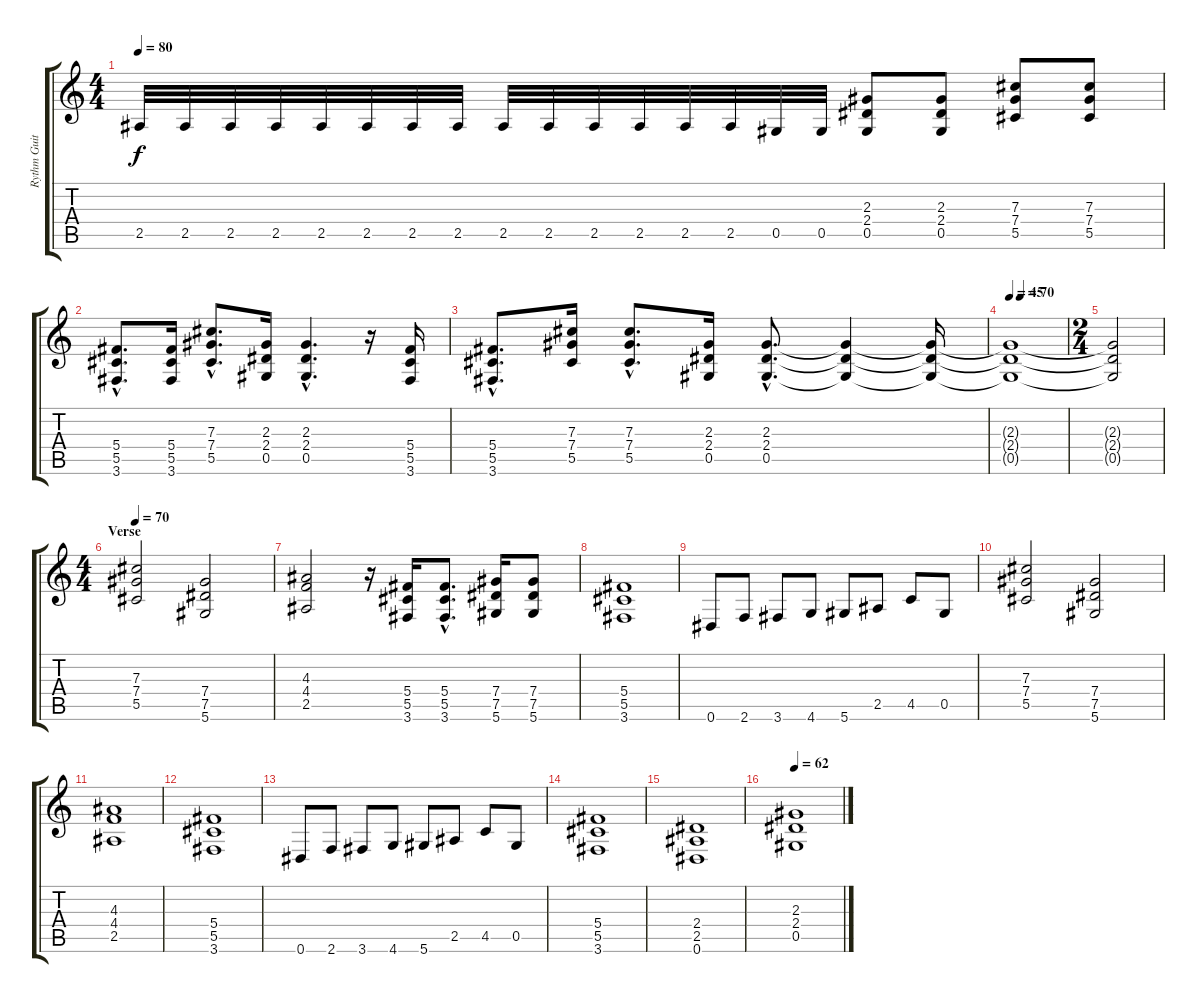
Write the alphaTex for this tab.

\track ("Rythm Guitar 1" "Rythm Guit") {instrument distortionguitar}
\staff {score tabs}
\tuning (Eb4 Bb3 Gb3 Db3 Ab2 Eb2) {hide}
\ts (4 4)
\tempo 80
\clef g2
\ks c
2.5.32{dy f} 2.5.32 2.5.32 2.5.32 2.5.32 2.5.32 2.5.32 2.5.32 2.5.32 2.5.32 2.5.32 2.5.32 2.5.32 2.5.32 0.5.32 0.5.32 (2.3 2.4 0.5).8 (2.3 2.4 0.5).8 (7.3 7.4 5.5).8 (7.3 7.4 5.5).8 |
(5.4{hac} 5.5{hac} 3.6{hac}).8{d} (5.4 5.5 3.6).16 (7.3{hac} 7.4{hac} 5.5{hac}).8{d} (2.3 2.4 0.5).16 (2.3{hac} 2.4{hac} 0.5{hac}).4{d} r.16 (5.4 5.5 3.6).16 |
(5.4{hac} 5.5{hac} 3.6{hac}).8{d} (7.3 7.4 5.5).16 (7.3{hac} 7.4{hac} 5.5{hac}).8{d} (2.3 2.4 0.5).16 (2.3{hac} 2.4{hac} 0.5{hac}).8{d} (2.3{t} 2.4{t} 0.5{t}).4 (2.3{t} 2.4{t} 0.5{t}).16 |
\tempo 45
\tempo (70 0.1875)
(2.3{t} 2.4{t} 0.5{t}).1 |
\ts (2 4)
(2.3{t} 2.4{t} 0.5{t}).2 |
\ts (4 4)
\section ("" "Verse")
\tempo 70
(7.3 7.4 5.5).2 (7.4 7.5 5.6).2 |
(4.3 4.4 2.5).2 r.16 (5.4 5.5 3.6).16 (5.4{hac} 5.5{hac} 3.6{hac}).8{d} (7.4 7.5 5.6).16 (7.4 7.5 5.6).8 |
(5.4 5.5 3.6).1 |
0.6.8 2.6.8 3.6.8 4.6.8 5.6.8 2.5.8 4.5.8 0.5.8 |
(7.3 7.4 5.5).2 (7.4 7.5 5.6).2 |
(4.3 4.4 2.5).1 |
(5.4 5.5 3.6).1 |
0.6.8 2.6.8 3.6.8 4.6.8 5.6.8 2.5.8 4.5.8 0.5.8 |
(5.4 5.5 3.6).1 |
(2.4 2.5 0.6).1 |
\tempo 62
(2.3 2.4 0.5).1
